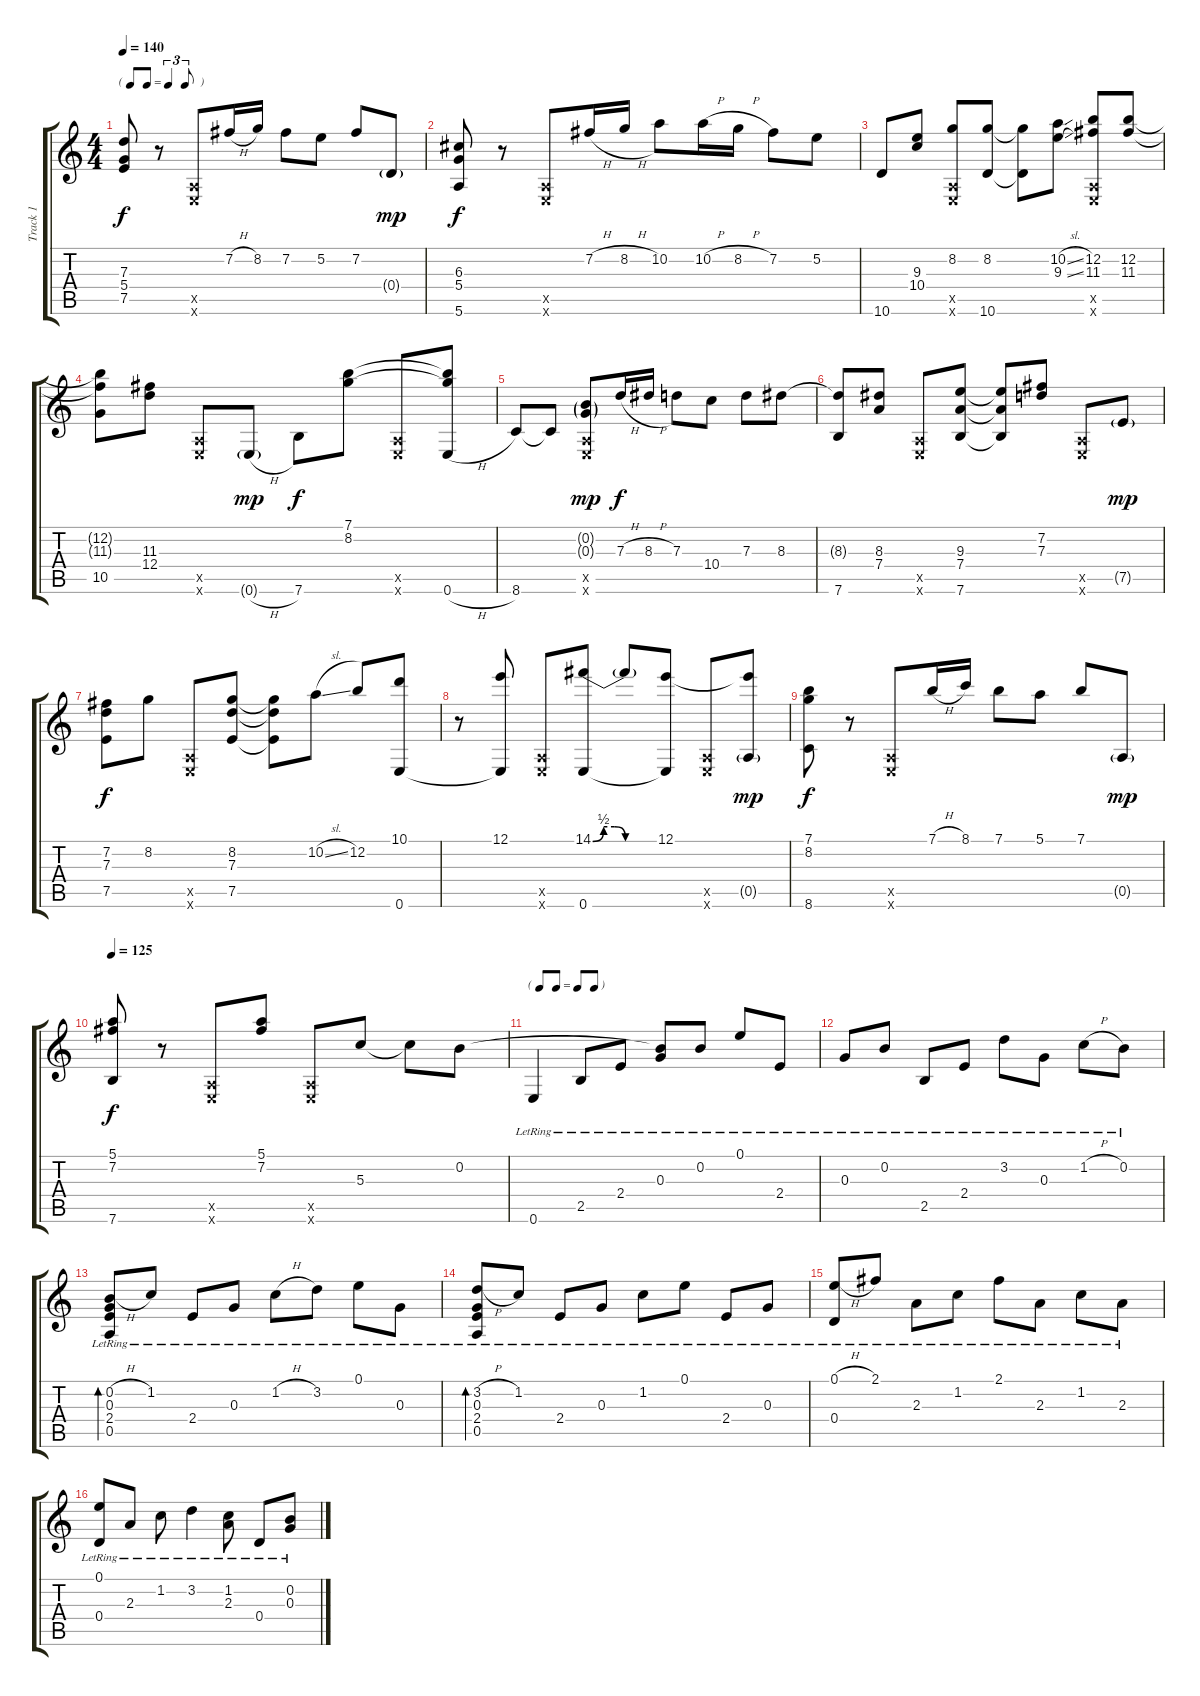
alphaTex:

\track ("Track 1" "Track 1") {instrument acousticguitarsteel}
\staff {score tabs}
\tuning (E4 B3 G3 D3 A2 E2) {hide}
\ts (4 4)
\tf triplet8th
\tempo 140
\clef g2
\ks c
(7.3 5.4 7.5).8{dy f} r.8 (0.5{x} 0.6{x}).8 7.2{h}.16 8.2.16 7.2.8 5.2.8 7.2.8 0.4{g}.8{dy mp} |
(6.3 5.4 5.6).8{dy f} r.8 (0.5{x} 0.6{x}).8 7.2{h}.16 8.2{h}.16 10.2.8 10.2{h}.16 8.2{h}.16 7.2.8 5.2.8 |
10.6.8 (9.3 10.4).8 (8.2 0.5{x} 0.6{x}).8 (8.2 10.6).8 (8.2{t} 10.6{t}).8 (10.2{sl} 9.3{sl}).8 (12.2 11.3 0.5{x} 0.6{x}).8 (12.2 11.3).8 |
(12.2{t} 11.3{t} 10.5).8 (11.3 12.4).8 (0.5{x} 0.6{x}).8 0.6{h g}.8{dy mp} 7.6.8{dy f} (7.1 8.2).8 (0.5{x} 0.6{x}).8 (7.1{t} 8.2{t} 0.6{h}).8 |
8.6.8 8.6{t}.8 (0.2{g} 0.3{g} 0.5{x} 0.6{x}).8{dy mp} 7.3{h}.16{dy f} 8.3{h}.16 7.3.8 10.4.8 7.3.8 8.3.8 |
(8.3{t} 7.6).8 (8.3 7.4).8 (0.5{x} 0.6{x}).8 (9.3 7.4 7.6).8 (9.3{t} 7.4{t} 7.6{t}).8 (7.2 7.3).8 (0.5{x} 0.6{x}).8 7.5{g}.8{dy mp} |
(7.2 7.3 7.5).8{dy f} 8.2.8 (0.5{x} 0.6{x}).8 (8.2 7.3 7.5).8 (8.2{t} 7.3{t} 7.5{t}).8 10.2{sl}.8 12.2.8 (10.1 0.6).8 |
r.8 (12.1 0.6{t}).8 (0.5{x} 0.6{x}).8 (14.1{be (custom 0 0 10 2 20 2 30 0 60 0)} 0.6).8 14.1{t}.8 (12.1 0.6{t}).8 (0.5{x} 0.6{x}).8 (12.1{t} 0.5{g}).8{dy mp} |
(7.1 8.2 8.6).8{dy f} r.8 (0.5{x} 0.6{x}).8 7.1{h}.16 8.1.16 7.1.8 5.1.8 7.1.8 0.5{g}.8{dy mp} |
\tempo 125
(5.1 7.2 7.6).8{dy f} r.8 (0.5{x} 0.6{x}).8 (5.1 7.2).8 (0.5{x} 0.6{x}).8 5.3.8 5.3{t}.8 0.2.8 |
\tf none
0.6{lr}.4 2.5{lr}.8 2.4{lr}.8 (0.2{t} 0.3{lr}).8 0.2{lr}.8 0.1{lr}.8 2.4{lr}.8 |
0.3{lr}.8 0.2{lr}.8 2.5{lr}.8 2.4{lr}.8 3.2{lr}.8 0.3{lr}.8 1.2{h lr}.8 0.2{lr}.8 |
(0.2{h lr} 0.3{lr} 2.4{lr} 0.5{lr}).8{bd 480} 1.2{lr}.8 2.4{lr}.8 0.3{lr}.8 1.2{h lr}.8 3.2{lr}.8 0.1{lr}.8 0.3{lr}.8 |
(3.2{h lr} 0.3{lr} 2.4{lr} 0.5{lr}).8{bd 480} 1.2{lr}.8 2.4{lr}.8 0.3{lr}.8 1.2{lr}.8 0.1{lr}.8 2.4{lr}.8 0.3{lr}.8 |
(0.1{h lr} 0.4{lr}).8 2.1{lr}.8 2.3{lr}.8 1.2{lr}.8 2.1{lr}.8 2.3{lr}.8 1.2{lr}.8 2.3{lr}.8 |
(0.1{lr} 0.4{lr}).8 2.3{lr}.8 1.2{lr}.8 3.2{lr}.4 (1.2{lr} 2.3{lr}).8 0.4{lr}.8 (0.2{lr} 0.3{lr}).8
